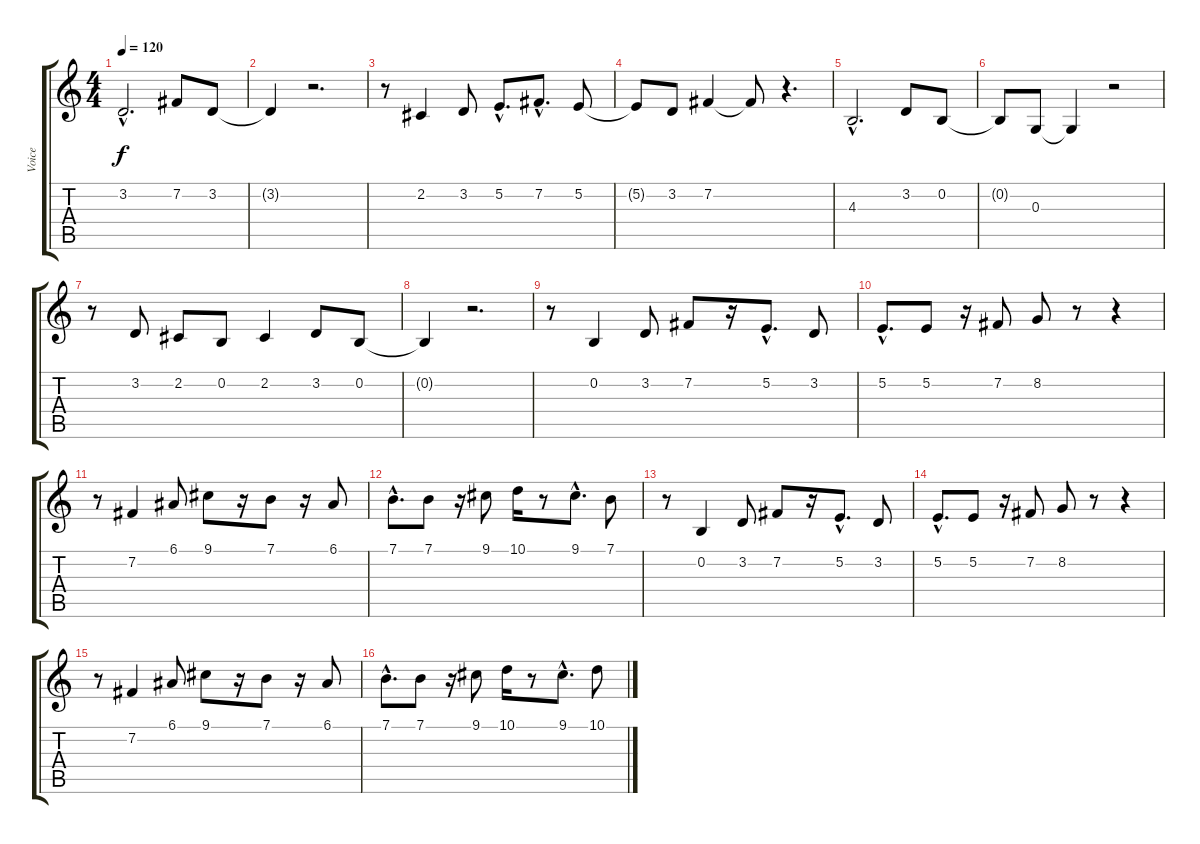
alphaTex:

\track ("Voice" "Voice") {instrument pad7halo}
\staff {score tabs}
\tuning (E4 B3 G3 D3 A2 E2) {hide}
\ts (4 4)
\tempo 120
\clef g2
\ks c
3.2{hac}.2{d dy f} 7.2.8 3.2.8 |
3.2{t}.4 r.2{d} |
r.8 2.2.4 3.2.8 5.2{hac}.8{d} 7.2{hac}.8{d} 5.2.8 |
5.2{t}.8 3.2.8 7.2.4 7.2{t}.8 r.4{d} |
4.3{hac}.2{d} 3.2.8 0.2.8 |
0.2{t}.8 0.3.8 0.3{t}.4 r.2 |
r.8 3.2.8 2.2.8 0.2.8 2.2.4 3.2.8 0.2.8 |
0.2{t}.4 r.2{d} |
r.8 0.2.4 3.2.8 7.2.8 r.16 5.2{hac}.8{d} 3.2.8 |
5.2{hac}.8{d} 5.2.8 r.16 7.2.8 8.2.8 r.8 r.4 |
r.8 7.2.4 6.1.8 9.1.8 r.16 7.1.8 r.16 6.1.8 |
7.1{hac}.8{d} 7.1.8 r.16 9.1.8 10.1.16 r.8 9.1{hac}.8{d} 7.1.8 |
r.8 0.2.4 3.2.8 7.2.8 r.16 5.2{hac}.8{d} 3.2.8 |
5.2{hac}.8{d} 5.2.8 r.16 7.2.8 8.2.8 r.8 r.4 |
r.8 7.2.4 6.1.8 9.1.8 r.16 7.1.8 r.16 6.1.8 |
7.1{hac}.8{d} 7.1.8 r.16 9.1.8 10.1.16 r.8 9.1{hac}.8{d} 10.1.8
